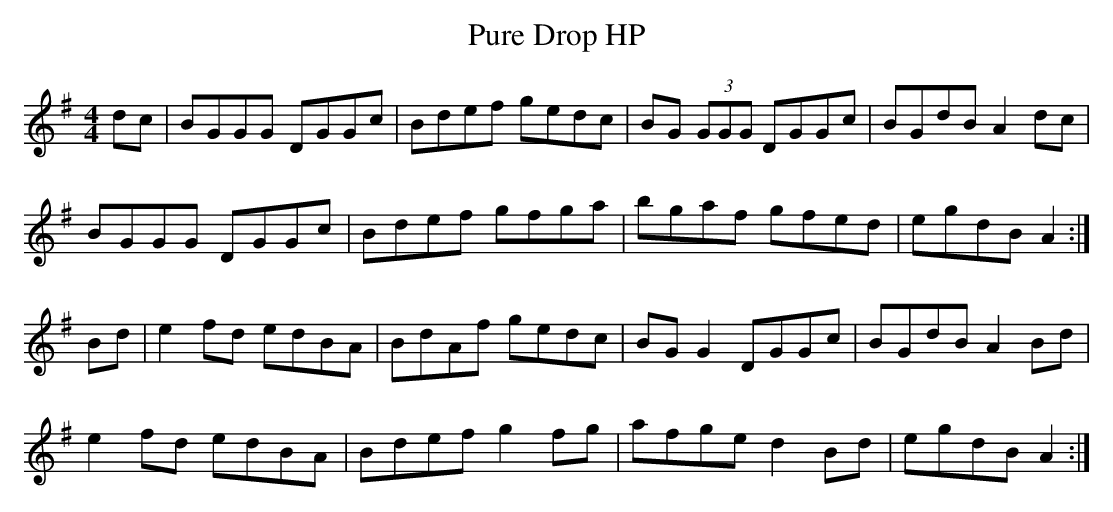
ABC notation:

X:1
T: Pure Drop HP
L: 1/8
M: 4/4
K: G
dc | BGGG DGGc | Bdef gedc | BG (3GGG DGGc | BGdB A2 dc |
BGGG DGGc | Bdef gfga | bgaf gfed | egdB A2 :|
Bd | e2 fd edBA | BdAf gedc | BG G2 DGGc | BGdB A2 Bd |
e2 fd edBA | Bdef g2 fg | afge d2 Bd | egdB A2 :|
